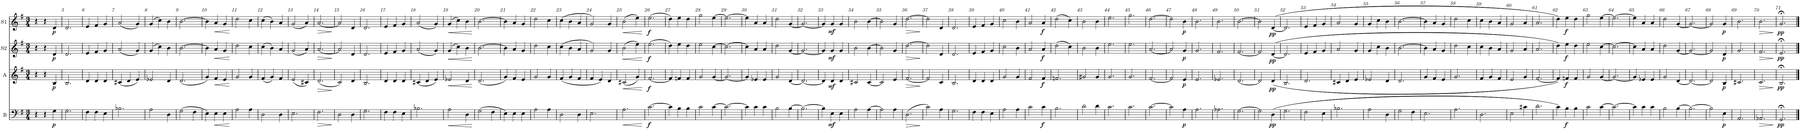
**kern	**dynam	**kern	**dynam	**kern	**dynam	**kern	**dynam
*part4	*part4	*part3	*part3	*part2	*part2	*part1	*part1
*staff4	*staff4	*staff3	*staff3	*staff2	*staff2	*staff1	*staff1
*I"B	*	*I"A	*	*I"S2	*	*I"S1	*
*I'B	*	*I'A	*	*I'S2	*	*I'S1	*
*clefF4	*	*clefG2	*	*clefG2	*	*clefG2	*
*k[f#]	*	*k[f#]	*	*k[f#]	*	*k[f#]	*
*M3/4	*	*M3/4	*	*M3/4	*	*M3/4	*
=4	=4	=4	=4	=4	=4	=4	=4
4r	.	4r	.	4r	.	4r	.
4r	.	4r	.	4r	.	4r	.
!	!LO:DY:b	!	!LO:DY:b	!	!LO:DY:b	!	!LO:DY:b
4G\	p	4B/	p	4d/	p	4d/	p
=5	=5	=5	=5	=5	=5	=5	=5
2.G\	.	2.B/	.	2.d/	.	2.d/	.
=6	=6	=6	=6	=6	=6	=6	=6
4F#\	.	4d/	.	4e/	.	4e/	.
4F#\	.	4d/	.	4f#/	.	4f#/	.
4E\	.	4d/	.	4g/	.	4g/	.
=7	=7	=7	=7	=7	=7	=7	=7
2.B-X\	.	(4c#X/	.	(2a/	.	(2a/	.
.	.	4d/	.	.	.	.	.
.	.	4e/)	.	4g/)	.	4g/)	.
=8	=8	=8	=8	=8	=8	=8	=8
2A\	.	2e-X/	.	(4g/	.	(4g/	.
.	.	.	.	4cc\)	.	4cc\)	.
4D\	.	4d/	.	4b\	.	4b\	.
=9	=9	=9	=9	=9	=9	=9	=9
(2G\	.	(2.d/	.	[2.b\	.	[2.b\	.
4F#\	.	.	.	.	.	.	.
=10	=10	=10	=10	=10	=10	=10	=10
4E\)	.	4g/)	.	4b\]	.	4b\]	.
!	!LO:HP:b	!	!LO:HP:b	!	!LO:HP:b	!	!LO:HP:b
4E\	<	4f#/	<	4a/	<	4a/	<
4E\	.	4e/	.	4g/	.	4g/	.
.	[	.	[	.	[	.	[
=11	=11	=11	=11	=11	=11	=11	=11
2A\	.	2g/	.	2dd\	.	2dd\	.
4A\	.	4g/	.	4cc\	.	4cc\	.
=12	=12	=12	=12	=12	=12	=12	=12
2D\	.	(4f#/	.	(4cc\	.	(4cc\	.
.	.	4g/)	.	4b\)	.	4b\)	.
4D\	.	4f#/	.	4a/	.	4a/	.
=13	=13	=13	=13	=13	=13	=13	=13
2.E\	.	(2e/	.	(2g/	.	(2g/	.
.	.	4c#X/)	.	4a/)	.	4a/)	.
=14	=14	=14	=14	=14	=14	=14	=14
!	!LO:HP:b	!	!LO:HP:b	!	!LO:HP:b	!	!LO:HP:b
2.F#\	>	(2.d/	>	[2.a/	>	[2.a/	>
.	]	.	]	.	]	.	]
=15	=15	=15	=15	=15	=15	=15	=15
2D\	.	2c/)	.	2a/]	.	2a/]	.
4D\	.	4d/	.	4d/	.	4d/	.
=16	=16	=16	=16	=16	=16	=16	=16
2.G\	.	2.B/	.	2.d/	.	2.d/	.
=17	=17	=17	=17	=17	=17	=17	=17
4F#\	.	4d/	.	4e/	.	4e/	.
4F#\	.	4d/	.	4f#/	.	4f#/	.
4E\	.	4d/	.	4g/	.	4g/	.
=18	=18	=18	=18	=18	=18	=18	=18
2.B-X\	.	(4c#X/	.	(2a/	.	(2a/	.
.	.	4d/	.	.	.	.	.
.	.	4e/)	.	4g/)	.	4g/)	.
=19	=19	=19	=19	=19	=19	=19	=19
!	!LO:HP:b	!	!LO:HP:b	!	!LO:HP:b	!	!LO:HP:b
2A\	<	2e-X/	<	(4g/	<	(4g/	<
.	.	.	.	4cc\)	.	4cc\)	.
4D\	.	4d/	.	4b\	.	4b\	.
.	[	.	[	.	[	.	[
=20	=20	=20	=20	=20	=20	=20	=20
(2G\	.	(2.d/	.	[2.b\	.	[2.b\	.
4F#\	.	.	.	.	.	.	.
=21	=21	=21	=21	=21	=21	=21	=21
4E\)	.	4g/)	.	4b\]	.	4b\]	.
4E\	.	4f#/	.	4a/	.	4a/	.
4E\	.	4e/	.	4g/	.	4g/	.
=22	=22	=22	=22	=22	=22	=22	=22
2A\	.	2g/	.	2dd\	.	2dd\	.
4A\	.	4g/	.	4cc\	.	4cc\	.
=23	=23	=23	=23	=23	=23	=23	=23
2D\	.	(4f#/	.	(4cc\	.	(4cc\	.
.	.	4g/	.	4b\	.	4b\	.
4D\	.	4f#/	.	4a/	.	4a/	.
=24	=24	=24	=24	=24	=24	=24	=24
2.E\	.	4f#/	.	2g/)	.	2g/)	.
.	.	4e/)	.	.	.	.	.
.	.	4d/	.	4g/	.	4g/	.
=25	=25	=25	=25	=25	=25	=25	=25
!	!LO:HP:b	!	!LO:HP:b	!	!LO:HP:b	!	!LO:HP:b
2.A\	<	(2c#X/	<	(2b\	<	(2b\	<
.	.	4g/)	.	4ee\)	.	4ee\)	.
.	[	.	[	.	[	.	[
=26	=26	=26	=26	=26	=26	=26	=26
!	!LO:DY:b	!	!LO:DY:b	!	!LO:DY:b	!	!LO:DY:b
[2.c\	f	[2.f#/	f	(2.ee\	f	(2.ee\	f
=27	=27	=27	=27	=27	=27	=27	=27
4c\]	.	4f#/]	.	4dd\)	.	4dd\)	.
4B\	.	4fn/	.	4ee\	.	4ee\	.
4B\	.	4f/	.	4dd\	.	4dd\	.
=28	=28	=28	=28	=28	=28	=28	=28
2c\	.	2g/	.	2ee\	.	2gg\	.
[4c\	.	[4g/	.	[4cc\	.	[4ee\	.
=29	=29	=29	=29	=29	=29	=29	=29
2.c\_	.	2.g/_	.	2.cc\_	.	2.ee\_	.
=30	=30	=30	=30	=30	=30	=30	=30
4c\]	.	4g/]	.	4cc\]	.	4ee\]	.
4c\	.	4e-X/	.	4a/	.	4a/	.
4c\	.	4e-/	.	4a/	.	4a/	.
=31	=31	=31	=31	=31	=31	=31	=31
2B\	.	2g/	.	2dd\	.	2dd\	.
[4B\	.	[4d/	.	[4g/	.	[4g/	.
=32	=32	=32	=32	=32	=32	=32	=32
2.B\_	.	2.d/_	.	2.g/_	.	2.g/_	.
=33	=33	=33	=33	=33	=33	=33	=33
4B\]	.	4d/]	.	4g/]	.	4g/]	.
!	!LO:DY:b	!	!LO:DY:b	!	!LO:DY:b	!	!LO:DY:b
4E\	mf	4d/	mf	4g/	mf	4g/	mf
4E\	.	4d/	.	4g/	.	4g/	.
=34	=34	=34	=34	=34	=34	=34	=34
2A\	.	2c#X/	.	2b\	.	2b\	.
[4A\	.	[4c#/	.	[4b\	.	[4b\	.
=35	=35	=35	=35	=35	=35	=35	=35
2A\]	.	2c#/]	.	2b\]	.	2b\]	.
4A\	.	4e/	.	4g/	.	4g/	.
=36	=36	=36	=36	=36	=36	=36	=36
!	!LO:HP:b	!	!LO:HP:b	!	!LO:HP:b	!	!LO:HP:b
(2.D\	>	[2.f#/	>	[2.dd\	>	[2.dd\	>
.	]	.	]	.	]	.	]
=37	=37	=37	=37	=37	=37	=37	=37
2c\)	.	2f#/]	.	2dd\]	.	2dd\]	.
4A\	.	4c/	.	4d/	.	4d/	.
=38	=38	=38	=38	=38	=38	=38	=38
2.G\	.	2.B/	.	2.d/	.	2.d/	.
=39	=39	=39	=39	=39	=39	=39	=39
4F#\	.	4d/	.	4e/	.	4e/	.
4F#\	.	4d/	.	4f#/	.	4f#/	.
4E\	.	4d/	.	4g/	.	4g/	.
=40	=40	=40	=40	=40	=40	=40	=40
2A\	.	2g/	.	2cc\	.	2cc\	.
4A\	.	4g/	.	4b\	.	4b\	.
=41	=41	=41	=41	=41	=41	=41	=41
2c\	.	2f#/	.	2a/	.	2a/	.
!	!LO:DY:b	!	!LO:DY:b	!	!LO:DY:b	!	!LO:DY:b
4c\	f	4f#/	f	4a/	f	4a/	f
=42	=42	=42	=42	=42	=42	=42	=42
2.B\	.	2.fn/	.	(2dd\	.	(2dd\	.
.	.	.	.	4cc\)	.	4cc\)	.
=43	=43	=43	=43	=43	=43	=43	=43
2d\	.	2g#X/	.	2b\	.	2b\	.
4d\	.	4g#/	.	4b\	.	4b\	.
=44	=44	=44	=44	=44	=44	=44	=44
2.c\	.	2.g/	.	2.ee\	.	2.ee\	.
=45	=45	=45	=45	=45	=45	=45	=45
2.c\	.	2.g/	.	2.ee\	.	2.gg\	.
=46	=46	=46	=46	=46	=46	=46	=46
[2.c\	.	[2.f#/	.	[2.a/	.	[2.dd\	.
=47	=47	=47	=47	=47	=47	=47	=47
2c\]	.	2f#/]	.	2a/]	.	2dd\]	.
!	!LO:DY:b	!	!LO:DY:b	!	!LO:DY:b	!	!LO:DY:b
4A\	p	4e/	p	4g/	p	4b\	p
=48	=48	=48	=48	=48	=48	=48	=48
2.A\	.	2.e/	.	2.g/	.	2.b\	.
=49	=49	=49	=49	=49	=49	=49	=49
2.A-X\	.	2.e-X/	.	2.f#/	.	2.b\	.
=50	=50	=50	=50	=50	=50	=50	=50
[2.G\	.	[2.d/	.	[2.f#/	.	[2.b\	.
=51	=51	=51	=51	=51	=51	=51	=51
2G\]	.	2d/]	.	2f#/]	.	2b\]	.
!	!LO:DY:b	!	!LO:DY:b	!	!LO:DY:b	!	!LO:DY:b
(4D\	pp	(4d/	pp	([4d/	pp	([4d/	pp
=52	=52	=52	=52	=52	=52	=52	=52
2.G\	.	2.B/	.	2.d/]	.	2.d/]	.
=53	=53	=53	=53	=53	=53	=53	=53
2F#\	.	2.d/	.	4e/	.	4e/	.
.	.	.	.	4f#/	.	4f#/	.
4E\	.	.	.	4g/	.	4g/	.
=54	=54	=54	=54	=54	=54	=54	=54
2.B-X\	.	4c#X/	.	2a/	.	2a/	.
.	.	4d/	.	.	.	.	.
.	.	4e/	.	4g/	.	4g/	.
=55	=55	=55	=55	=55	=55	=55	=55
2A\	.	2e-X/	.	4g/	.	4g/	.
.	.	.	.	4cc\	.	4cc\	.
4D\	.	4d/	.	4b\	.	4b\	.
=56	=56	=56	=56	=56	=56	=56	=56
2G\	.	2.d/	.	[2.b\	.	[2.b\	.
4F#\	.	.	.	.	.	.	.
=57	=57	=57	=57	=57	=57	=57	=57
2.E\	.	4g/	.	4b\]	.	4b\]	.
.	.	4f#/	.	4a/	.	4a/	.
.	.	4e/	.	4g/	.	4g/	.
=58	=58	=58	=58	=58	=58	=58	=58
2.A\	.	2.g/	.	2dd\	.	2dd\	.
.	.	.	.	4cc\	.	4cc\	.
=59	=59	=59	=59	=59	=59	=59	=59
2.D\	.	4f#/	.	4cc\	.	4cc\	.
.	.	4g/	.	4b\	.	4b\	.
.	.	4f#/	.	4a/	.	4a/	.
=60	=60	=60	=60	=60	=60	=60	=60
2E\	.	2e/	.	2g/	.	2g/	.
4c#X\	.	4g/	.	4a/	.	4a/	.
=61	=61	=61	=61	=61	=61	=61	=61
2.d\	.	[2.f#/	.	2.a/	.	2.a/	.
=62	=62	=62	=62	=62	=62	=62	=62
4c\)	.	4f#/])	.	4dd\)	.	4dd\)	.
!	!LO:DY:b	!	!LO:DY:b	!	!LO:DY:b	!	!LO:DY:b
4B\	f	4fn/	f	4ee\	f	4ee\	f
4B\	.	4f/	.	4dd\	.	4dd\	.
=63	=63	=63	=63	=63	=63	=63	=63
2c\	.	2g/	.	2ee\	.	2gg\	.
[4c\	.	[4g/	.	[4cc\	.	[4ee\	.
=64	=64	=64	=64	=64	=64	=64	=64
2.c\_	.	2.g/_	.	2.cc\_	.	2.ee\_	.
=65	=65	=65	=65	=65	=65	=65	=65
4c\]	.	4g/]	.	4cc\]	.	4ee\]	.
4c\	.	4e-X/	.	4a/	.	4a/	.
4c\	.	4e-/	.	4a/	.	4a/	.
=66	=66	=66	=66	=66	=66	=66	=66
2B\	.	2g/	.	2dd\	.	2dd\	.
[4B\	.	[4d/	.	[4g/	.	[4g/	.
=67	=67	=67	=67	=67	=67	=67	=67
2.B\_	.	2.d/_	.	2.g/_	.	2.g/_	.
=68	=68	=68	=68	=68	=68	=68	=68
2B\]	.	2d/]	.	2g/]	.	2g/]	.
!	!LO:DY:b	!	!LO:DY:b	!	!LO:DY:b	!	!LO:DY:b
4E\	p	4B/	p	4d/	p	4g/	p
=69	=69	=69	=69	=69	=69	=69	=69
2.AA/	.	2.c#X/	.	2.g/	.	2.b\	.
=70	=70	=70	=70	=70	=70	=70	=70
!	!LO:HP:b	!	!LO:HP:b	!	!LO:HP:b	!	!LO:HP:b
2.AA-X/	>	2.c/	>	2.f#/	>	2.b\	>
.	]	.	]	.	]	.	]
=71	=71	=71	=71	=71	=71	=71	=71
!	!LO:DY:b	!	!LO:DY:b	!	!LO:DY:b	!	!LO:DY:b
2.GG;</	pp	2.B;</	pp	2.e;</	pp	2.g;</	pp
==	==	==	==	==	==	==	==
*-	*-	*-	*-	*-	*-	*-	*-
